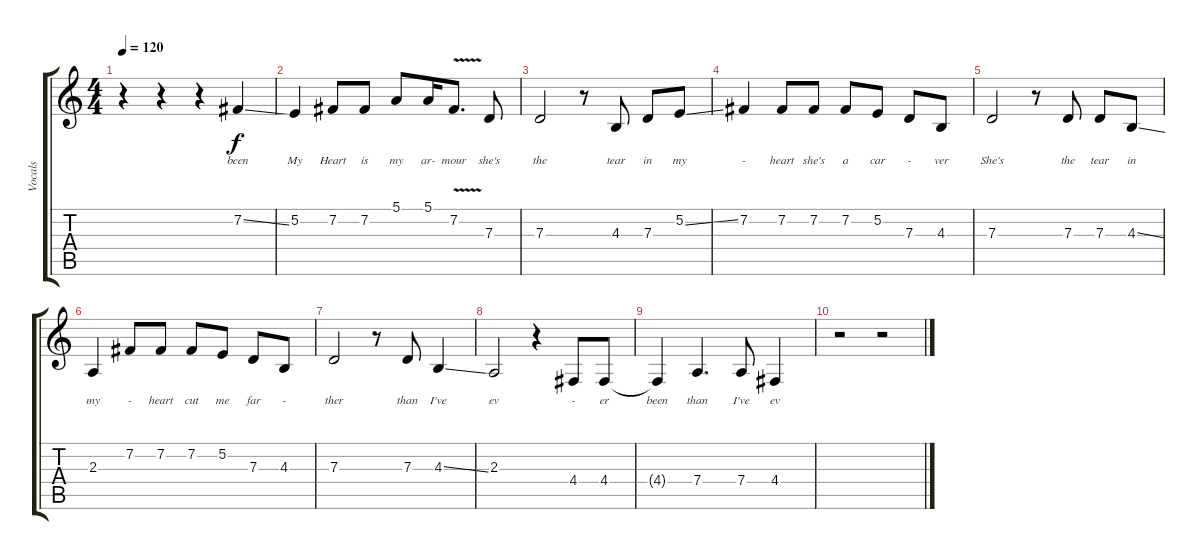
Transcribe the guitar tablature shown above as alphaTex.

\track ("Vocals" "Vocals") {instrument oboe}
\staff {score tabs}
\tuning (E4 B3 G3 D3 A2 D2) {hide}
\ts (4 4)
\tempo 120
\clef g2
\ks c
r.4{dy f} r.4 r.4 7.2{ss}.4{lyrics (0 "been") lyrics (1 "") lyrics (2 "") lyrics (3 "") lyrics (4 "")} |
5.2.4{lyrics (0 "My") lyrics (1 "") lyrics (2 "") lyrics (3 "") lyrics (4 "")} 7.2.8{lyrics (0 "Heart") lyrics (1 "") lyrics (2 "") lyrics (3 "") lyrics (4 "")} 7.2.8{lyrics (0 "is") lyrics (1 "") lyrics (2 "") lyrics (3 "") lyrics (4 "")} 5.1.8{lyrics (0 "my") lyrics (1 "") lyrics (2 "") lyrics (3 "") lyrics (4 "")} 5.1.16{lyrics (0 "ar-") lyrics (1 "") lyrics (2 "") lyrics (3 "") lyrics (4 "")} 7.2{v}.8{d lyrics (0 "mour") lyrics (1 "") lyrics (2 "") lyrics (3 "") lyrics (4 "")} 7.3.8{lyrics (0 "she's") lyrics (1 "") lyrics (2 "") lyrics (3 "") lyrics (4 "")} |
7.3.2{lyrics (0 "the") lyrics (1 "") lyrics (2 "") lyrics (3 "") lyrics (4 "")} r.8 4.3.8{lyrics (0 "tear") lyrics (1 "") lyrics (2 "") lyrics (3 "") lyrics (4 "")} 7.3.8{lyrics (0 "in") lyrics (1 "") lyrics (2 "") lyrics (3 "") lyrics (4 "")} 5.2{ss}.8{lyrics (0 "my") lyrics (1 "") lyrics (2 "") lyrics (3 "") lyrics (4 "")} |
7.2.4{lyrics (0 "-") lyrics (1 "") lyrics (2 "") lyrics (3 "") lyrics (4 "")} 7.2.8{lyrics (0 "heart") lyrics (1 "") lyrics (2 "") lyrics (3 "") lyrics (4 "")} 7.2.8{lyrics (0 "she's") lyrics (1 "") lyrics (2 "") lyrics (3 "") lyrics (4 "")} 7.2.8{lyrics (0 "a") lyrics (1 "") lyrics (2 "") lyrics (3 "") lyrics (4 "")} 5.2.8{lyrics (0 "car") lyrics (1 "") lyrics (2 "") lyrics (3 "") lyrics (4 "")} 7.3.8{lyrics (0 "-") lyrics (1 "") lyrics (2 "") lyrics (3 "") lyrics (4 "")} 4.3.8{lyrics (0 "ver") lyrics (1 "") lyrics (2 "") lyrics (3 "") lyrics (4 "")} |
7.3.2{lyrics (0 "She's") lyrics (1 "") lyrics (2 "") lyrics (3 "") lyrics (4 "")} r.8 7.3.8{lyrics (0 "the") lyrics (1 "") lyrics (2 "") lyrics (3 "") lyrics (4 "")} 7.3.8{lyrics (0 "tear") lyrics (1 "") lyrics (2 "") lyrics (3 "") lyrics (4 "")} 4.3{ss}.8{lyrics (0 "in") lyrics (1 "") lyrics (2 "") lyrics (3 "") lyrics (4 "")} |
2.3.4{lyrics (0 "my") lyrics (1 "") lyrics (2 "") lyrics (3 "") lyrics (4 "")} 7.2.8{lyrics (0 "-") lyrics (1 "") lyrics (2 "") lyrics (3 "") lyrics (4 "")} 7.2.8{lyrics (0 "heart") lyrics (1 "") lyrics (2 "") lyrics (3 "") lyrics (4 "")} 7.2.8{lyrics (0 "cut") lyrics (1 "") lyrics (2 "") lyrics (3 "") lyrics (4 "")} 5.2.8{lyrics (0 "me") lyrics (1 "") lyrics (2 "") lyrics (3 "") lyrics (4 "")} 7.3.8{lyrics (0 "far") lyrics (1 "") lyrics (2 "") lyrics (3 "") lyrics (4 "")} 4.3.8{lyrics (0 "-") lyrics (1 "") lyrics (2 "") lyrics (3 "") lyrics (4 "")} |
7.3.2{lyrics (0 "ther") lyrics (1 "") lyrics (2 "") lyrics (3 "") lyrics (4 "")} r.8 7.3.8{lyrics (0 "than") lyrics (1 "") lyrics (2 "") lyrics (3 "") lyrics (4 "")} 4.3{ss}.4{lyrics (0 "I've") lyrics (1 "") lyrics (2 "") lyrics (3 "") lyrics (4 "")} |
2.3.2{lyrics (0 "ev") lyrics (1 "") lyrics (2 "") lyrics (3 "") lyrics (4 "")} r.4 4.4.8{lyrics (0 "-") lyrics (1 "") lyrics (2 "") lyrics (3 "") lyrics (4 "")} 4.4.8{lyrics (0 "er") lyrics (1 "") lyrics (2 "") lyrics (3 "") lyrics (4 "")} |
4.4{t}.4{lyrics (0 "been") lyrics (1 "") lyrics (2 "") lyrics (3 "") lyrics (4 "")} 7.4.4{d lyrics (0 "than") lyrics (1 "") lyrics (2 "") lyrics (3 "") lyrics (4 "")} 7.4.8{lyrics (0 "I've") lyrics (1 "") lyrics (2 "") lyrics (3 "") lyrics (4 "")} 4.4.4{lyrics (0 "ev") lyrics (1 "") lyrics (2 "") lyrics (3 "") lyrics (4 "")} |
r.2 r.2
